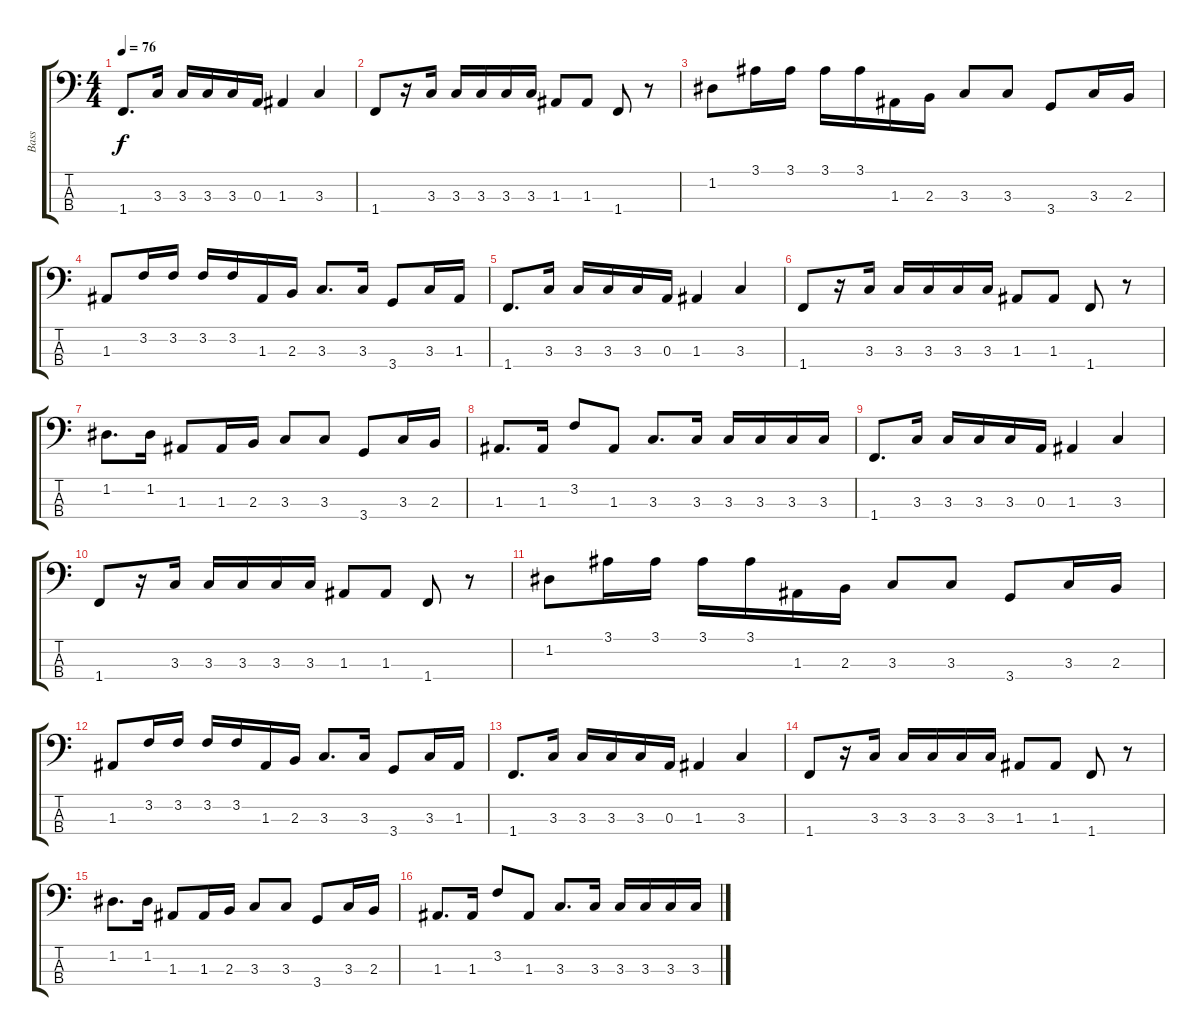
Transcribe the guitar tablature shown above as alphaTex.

\track ("Bass" "Bass") {instrument electricbassfinger}
\staff {score tabs}
\tuning (G2 D2 A1 E1) {hide}
\ts (4 4)
\tempo 76
\clef f4
\ks c
1.4.8{d dy f} 3.3.16 3.3.16 3.3.16 3.3.16 0.3.16 1.3.4 3.3.4 |
1.4.8 r.16 3.3.16 3.3.16 3.3.16 3.3.16 3.3.16 1.3.8 1.3.8 1.4.8 r.8 |
1.2.8 3.1.16 3.1.16 3.1.16 3.1.16 1.3.16 2.3.16 3.3.8 3.3.8 3.4.8 3.3.16 2.3.16 |
1.3.8 3.2.16 3.2.16 3.2.16 3.2.16 1.3.16 2.3.16 3.3.8{d} 3.3.16 3.4.8 3.3.16 1.3.16 |
1.4.8{d} 3.3.16 3.3.16 3.3.16 3.3.16 0.3.16 1.3.4 3.3.4 |
1.4.8 r.16 3.3.16 3.3.16 3.3.16 3.3.16 3.3.16 1.3.8 1.3.8 1.4.8 r.8 |
1.2.8{d} 1.2.16 1.3.8 1.3.16 2.3.16 3.3.8 3.3.8 3.4.8 3.3.16 2.3.16 |
1.3.8{d} 1.3.16 3.2.8 1.3.8 3.3.8{d} 3.3.16 3.3.16 3.3.16 3.3.16 3.3.16 |
1.4.8{d} 3.3.16 3.3.16 3.3.16 3.3.16 0.3.16 1.3.4 3.3.4 |
1.4.8 r.16 3.3.16 3.3.16 3.3.16 3.3.16 3.3.16 1.3.8 1.3.8 1.4.8 r.8 |
1.2.8 3.1.16 3.1.16 3.1.16 3.1.16 1.3.16 2.3.16 3.3.8 3.3.8 3.4.8 3.3.16 2.3.16 |
1.3.8 3.2.16 3.2.16 3.2.16 3.2.16 1.3.16 2.3.16 3.3.8{d} 3.3.16 3.4.8 3.3.16 1.3.16 |
1.4.8{d} 3.3.16 3.3.16 3.3.16 3.3.16 0.3.16 1.3.4 3.3.4 |
1.4.8 r.16 3.3.16 3.3.16 3.3.16 3.3.16 3.3.16 1.3.8 1.3.8 1.4.8 r.8 |
1.2.8{d} 1.2.16 1.3.8 1.3.16 2.3.16 3.3.8 3.3.8 3.4.8 3.3.16 2.3.16 |
1.3.8{d} 1.3.16 3.2.8 1.3.8 3.3.8{d} 3.3.16 3.3.16 3.3.16 3.3.16 3.3.16
